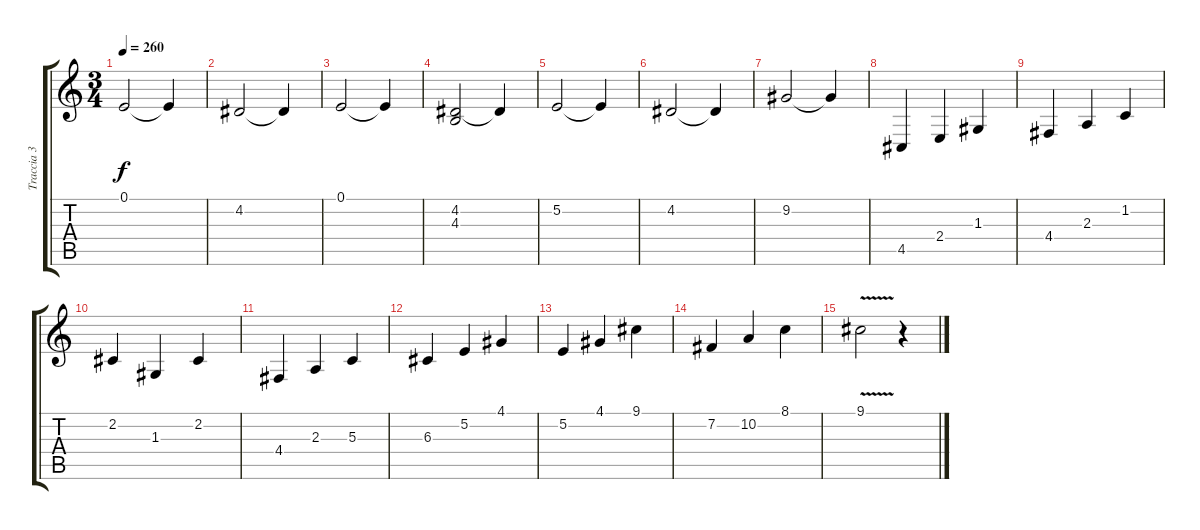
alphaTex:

\track ("Traccia 3" "Traccia 3") {instrument clavinet}
\staff {score tabs}
\tuning (E4 B3 G3 D3 A2 E2) {hide}
\ts (3 4)
\tempo 260
\clef g2
\ks c
0.1.2{dy f} 0.1{t}.4 |
4.2.2 4.2{t}.4 |
0.1.2 0.1{t}.4 |
(4.2 4.3).2 4.2{t}.4 |
5.2.2 5.2{t}.4 |
4.2.2 4.2{t}.4 |
9.2.2 9.2{t}.4 |
4.5.4 2.4.4 1.3.4 |
4.4.4 2.3.4 1.2.4 |
2.2.4 1.3.4 2.2.4 |
4.4.4 2.3.4 5.3.4 |
6.3.4 5.2.4 4.1.4 |
5.2.4 4.1.4 9.1.4 |
7.2.4 10.2.4 8.1.4 |
9.1{v}.2 r.4
